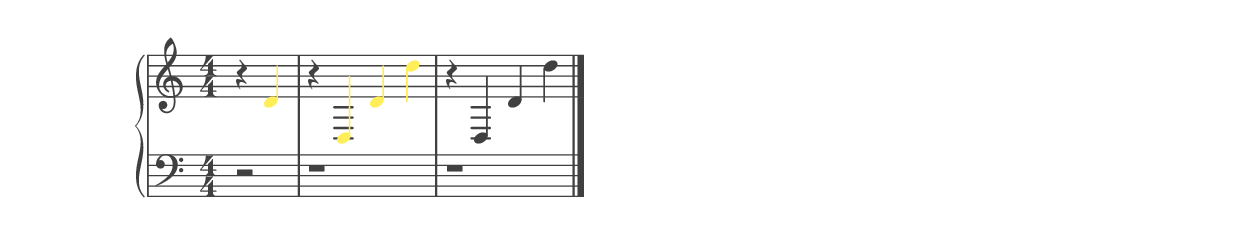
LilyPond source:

%% ----------------------------------------------------------------------------
%% Generated on: 2018 December 27
%% Note Name: D4
%% Octave: 4
%% Clef: treble
%% Filename: 075-42-4-treble-D4
%% ----------------------------------------------------------------------------

\version "2.19.82"

\include "../piano_note_colors.ly"

\header {
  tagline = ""
}

upper = {
  \clef treble
  \numericTimeSignature
  \override NoteHead.color = #colorized-note
  \override Stem.color = #colorized-note
  \override Accidental.color = #colorized-note
  % treble note in color
  r4 d'4
  % treble octave in color
  r4 d4 d'4 d''4
  \override NoteHead.color = #default-black
  \override Stem.color = #default-black
  \override Accidental.color = #default-black
  % treble octave repeat in black
  r4 d4 d'4 d''4
  \bar "|."
}

lower = {
  \clef bass
  \numericTimeSignature
  \override NoteHead.color = #colorized-note
  \override Stem.color = #colorized-note
  \override Accidental.color = #colorized-note
  % bass note in color
  r2
  % bass octave in color
  r1
  \override NoteHead.color = #default-black
  \override Stem.color = #default-black
  \override Accidental.color = #default-black
  % bass octave repeat in black
  r1
}

\score {
  \new PianoStaff <<
    \context Score
    \applyContext #(override-color-for-all-grobs default-black)
    \time 4/4
    \partial 2
    \new Staff = upper { \upper }
    \new Staff = lower { \lower }
  >>
  \layout { }
  \midi { }
}